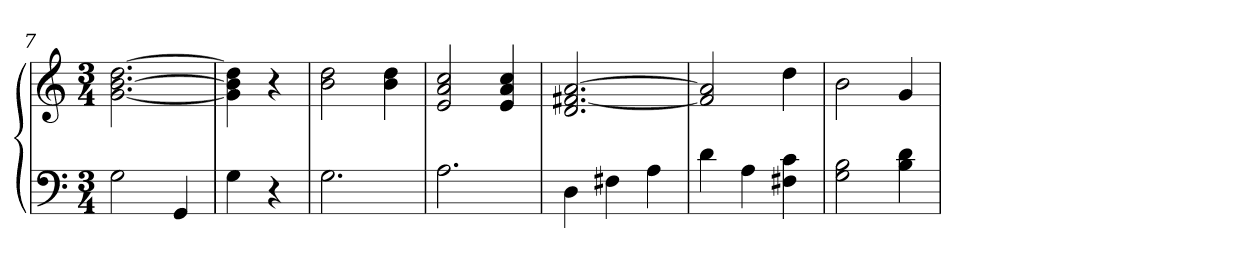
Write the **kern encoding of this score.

**kern	**kern
*part1	*part1
*staff2	*staff1
*clefF4	*clefG2
*k[]	*k[]
*C:	*C:
*M3/4	*M3/4
=7	=7
2G	[2.g [2.b [2.dd
4GG	.
=8	=8
4G	4g] 4b] 4dd]
4r	4r
=9	=9
2.G	2b 2dd
.	4b 4dd
=10	=10
2.A	2e 2a 2cc
.	4e 4a 4cc
=11	=11
4D	2.d [2.f#X [2.a
4F#X	.
4A	.
=12	=12
4d	2f#] 2a]
4A	.
4F#X 4c	4dd
=13	=13
2G 2B	2b
4B 4d	4g
=	=
*-	*-
